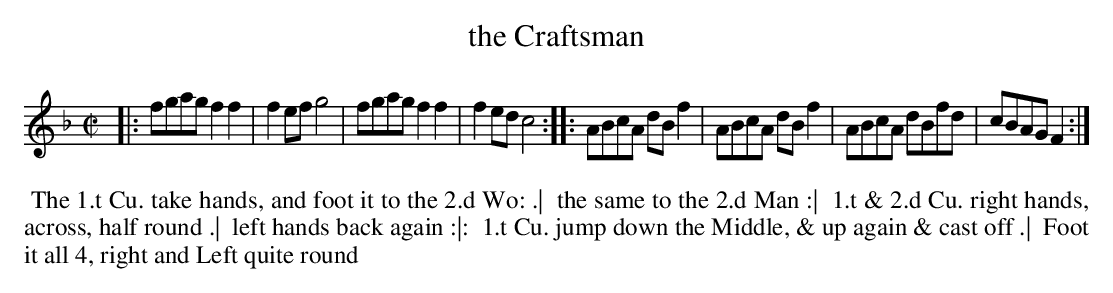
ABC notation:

X:1
T: the Craftsman
M: C|
L: 1/8
K: F
|:\
fgag f2f2 | f2ef g4 | fgag f2f2 | f2ed c4 ::\
ABcA dBf2 | ABcA dBf2 | ABcA dBfd | cBAG F2 :|
